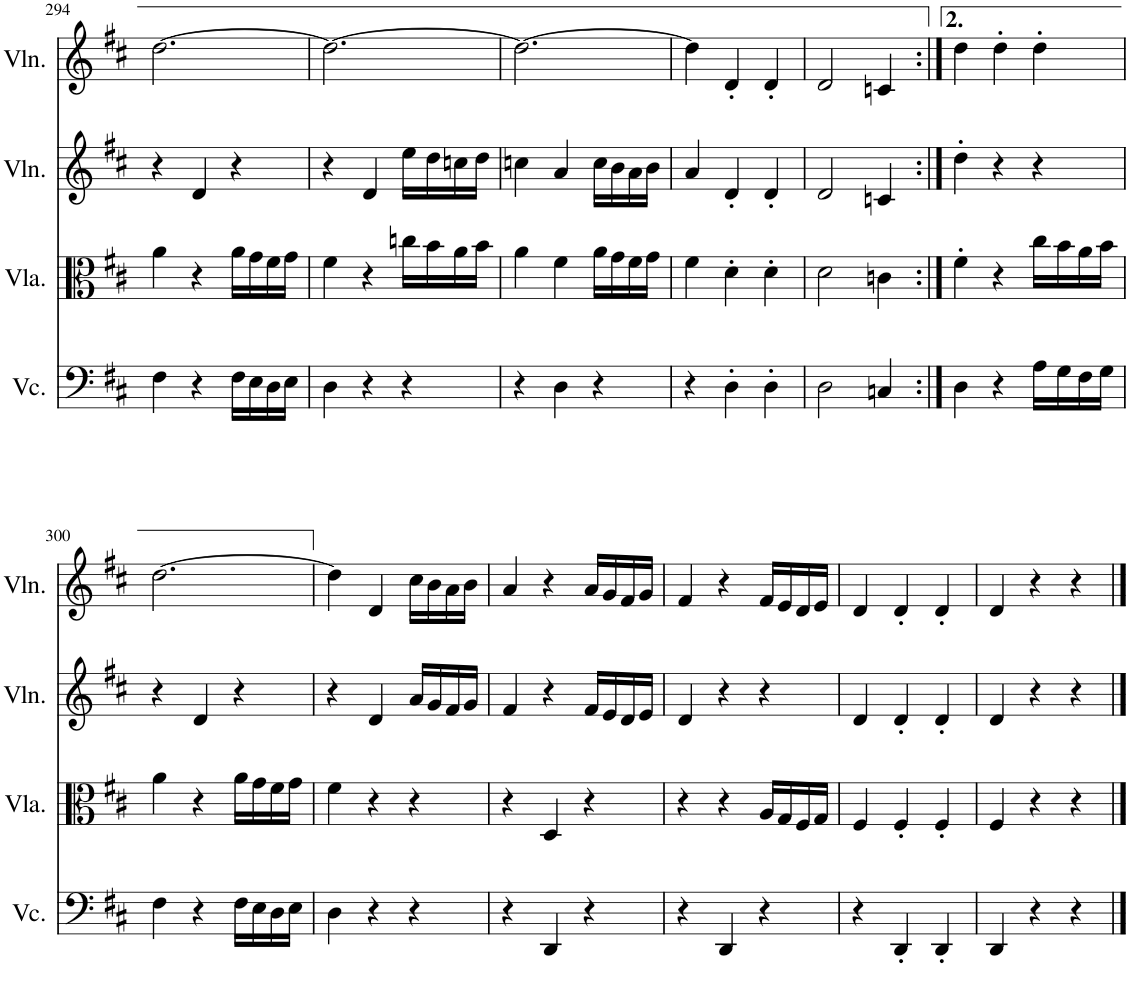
**kern	**kern	**kern	**kern
*part4	*part3	*part2	*part1
*staff4	*staff3	*staff2	*staff1
*I"Violoncello, Staff-3	*I"Viola, Staff-2	*I"Violin, Staff-1	*I"Violin, Staff
*I'Vc.	*I'Vla.	*I'Vln.	*I'Vln.
!!LO:PB:g=z
*clefF4	*clefC3	*clefG2	*clefG2
*k[f#c#]	*k[f#c#]	*k[f#c#]	*k[f#c#]
*M3/4	*M3/4	*M3/4	*M3/4
=294	=294	=294	=294
4F#\	4a\	4r	[2.dd\
4r	4r	4d/	.
16F#\LL	16a\LL	4r	.
16E\	16g\	.	.
16D\	16f#\	.	.
16E\JJ	16g\JJ	.	.
=295	=295	=295	=295
4D\	4f#\	4r	2.dd\_
4r	4r	4d/	.
4r	16ccn\LL	16ee\LL	.
.	16b\	16dd\	.
.	16a\	16ccn\	.
.	16b\JJ	16dd\JJ	.
=296	=296	=296	=296
4r	4a\	4ccn\	2.dd\_
4D\	4f#\	4a/	.
4r	16a\LL	16cc\LL	.
.	16g\	16b\	.
.	16f#\	16a\	.
.	16g\JJ	16b\JJ	.
=297	=297	=297	=297
4r	4f#\	4a/	4dd\]
4D'\	4d'\	4d'/	4d'/
4D'\	4d'\	4d'/	4d'/
=298	=298	=298	=298
2D\	2d\	2d/	2d/
4Cn/	4cn\	4cn/	4cn/
=299:|!	=299:|!	=299:|!	=299:|!
4D\	4f#'\	4dd'\	4dd\
4r	4r	4r	4dd'\
16A\LL	16cc#\LL	4r	4dd'\
16G\	16b\	.	.
16F#\	16a\	.	.
16G\JJ	16b\JJ	.	.
!!LO:LB:g=z
=300	=300	=300	=300
4F#\	4a\	4r	[2.dd\
4r	4r	4d/	.
16F#\LL	16a\LL	4r	.
16E\	16g\	.	.
16D\	16f#\	.	.
16E\JJ	16g\JJ	.	.
=301	=301	=301	=301
4D\	4f#\	4r	4dd\]
4r	4r	4d/	4d/
4r	4r	16a/LL	16cc#\LL
.	.	16g/	16b\
.	.	16f#/	16a\
.	.	16g/JJ	16b\JJ
=302	=302	=302	=302
4r	4r	4f#/	4a/
4DD/	4D/	4r	4r
4r	4r	16f#/LL	16a/LL
.	.	16e/	16g/
.	.	16d/	16f#/
.	.	16e/JJ	16g/JJ
=303	=303	=303	=303
4r	4r	4d/	4f#/
4DD/	4r	4r	4r
4r	16A/LL	4r	16f#/LL
.	16G/	.	16e/
.	16F#/	.	16d/
.	16G/JJ	.	16e/JJ
=304	=304	=304	=304
4r	4F#/	4d/	4d/
4DD'/	4F#'/	4d'/	4d'/
4DD'/	4F#'/	4d'/	4d'/
=305	=305	=305	=305
4DD/	4F#/	4d/	4d/
4r	4r	4r	4r
4r	4r	4r	4r
==	==	==	==
*-	*-	*-	*-
